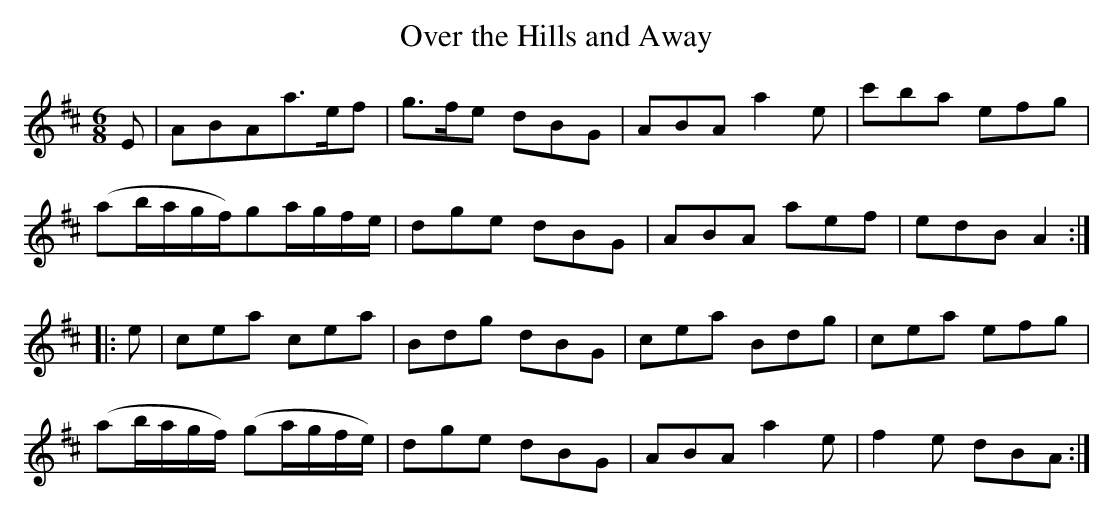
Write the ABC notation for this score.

X:1
T:Over the Hills and Away
M:6/8
L:1/8
K:D
E | ABAa>ef | g>fe dBG| ABA a2e | c'ba efg |
(ab/a/g/f/)ga/g/f/e/ | dge dBG | ABA aef | edB A2 :|
|: e | cea cea | Bdg dBG| cea Bdg | cea efg |
(ab/a/g/f/) (ga/g/f/e/) | dge dBG | ABA a2e | f2e dBA :|
